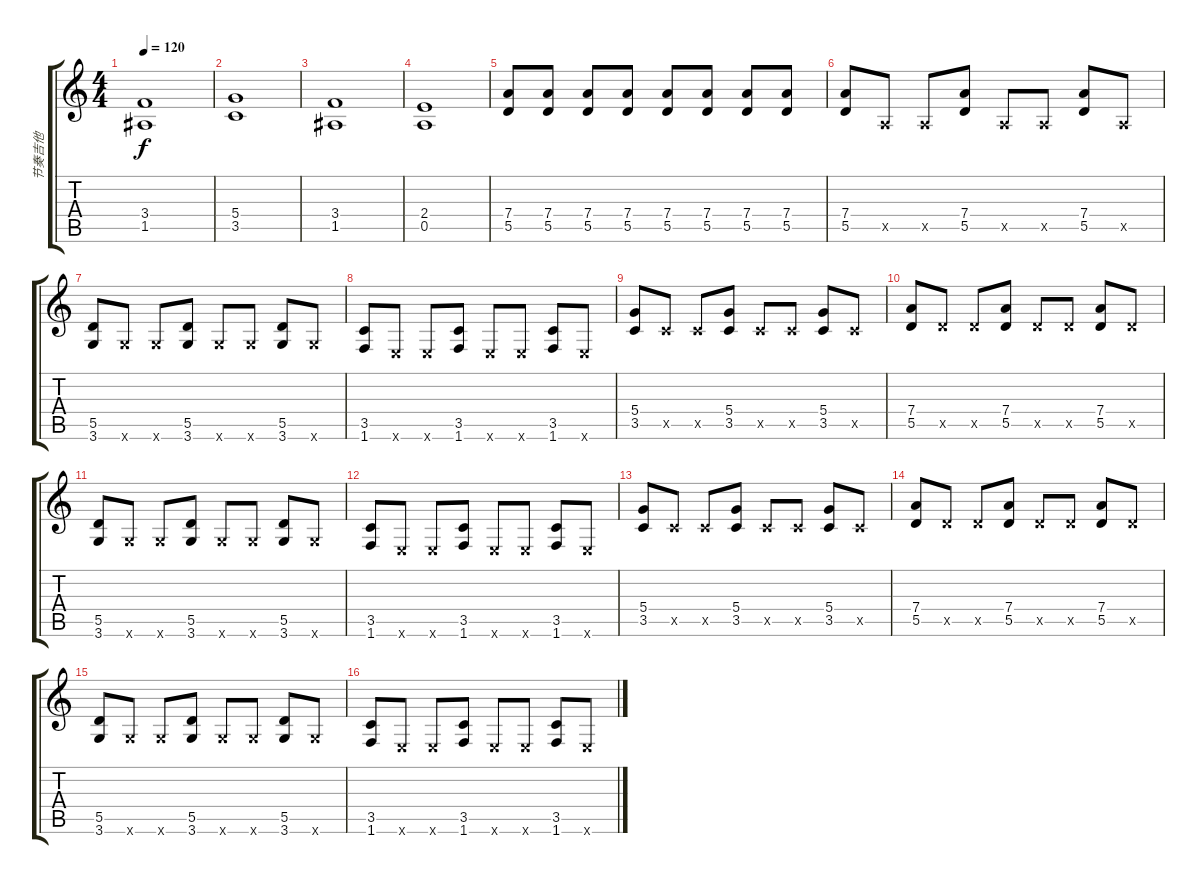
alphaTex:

\track ("节奏吉他" "节奏吉他") {instrument distortionguitar}
\staff {score tabs}
\tuning (E4 B3 G3 D3 A2 E2) {hide}
\ts (4 4)
\tempo 120
\clef g2
\ks c
(3.4 1.5).1{dy f} |
(5.4 3.5).1 |
(3.4 1.5).1 |
(2.4 0.5).1 |
(7.4 5.5).8 (7.4 5.5).8 (7.4 5.5).8 (7.4 5.5).8 (7.4 5.5).8 (7.4 5.5).8 (7.4 5.5).8 (7.4 5.5).8 |
(7.4 5.5).8 0.5{x}.8 0.5{x}.8 (7.4 5.5).8 0.5{x}.8 0.5{x}.8 (7.4 5.5).8 0.5{x}.8 |
(5.5 3.6).8 3.6{x}.8 3.6{x}.8 (5.5 3.6).8 3.6{x}.8 3.6{x}.8 (5.5 3.6).8 3.6{x}.8 |
(3.5 1.6).8 0.6{x}.8 0.6{x}.8 (3.5 1.6).8 0.6{x}.8 0.6{x}.8 (3.5 1.6).8 0.6{x}.8 |
(5.4 3.5).8 3.5{x}.8 3.5{x}.8 (5.4 3.5).8 3.5{x}.8 3.5{x}.8 (5.4 3.5).8 3.5{x}.8 |
(7.4 5.5).8 5.5{x}.8 5.5{x}.8 (7.4 5.5).8 5.5{x}.8 5.5{x}.8 (7.4 5.5).8 5.5{x}.8 |
(5.5 3.6).8 3.6{x}.8 3.6{x}.8 (5.5 3.6).8 3.6{x}.8 3.6{x}.8 (5.5 3.6).8 3.6{x}.8 |
(3.5 1.6).8 0.6{x}.8 0.6{x}.8 (3.5 1.6).8 0.6{x}.8 0.6{x}.8 (3.5 1.6).8 0.6{x}.8 |
(5.4 3.5).8 3.5{x}.8 3.5{x}.8 (5.4 3.5).8 3.5{x}.8 3.5{x}.8 (5.4 3.5).8 3.5{x}.8 |
(7.4 5.5).8 5.5{x}.8 5.5{x}.8 (7.4 5.5).8 5.5{x}.8 5.5{x}.8 (7.4 5.5).8 5.5{x}.8 |
(5.5 3.6).8 3.6{x}.8 3.6{x}.8 (5.5 3.6).8 3.6{x}.8 3.6{x}.8 (5.5 3.6).8 3.6{x}.8 |
(3.5 1.6).8 0.6{x}.8 0.6{x}.8 (3.5 1.6).8 0.6{x}.8 0.6{x}.8 (3.5 1.6).8 0.6{x}.8
